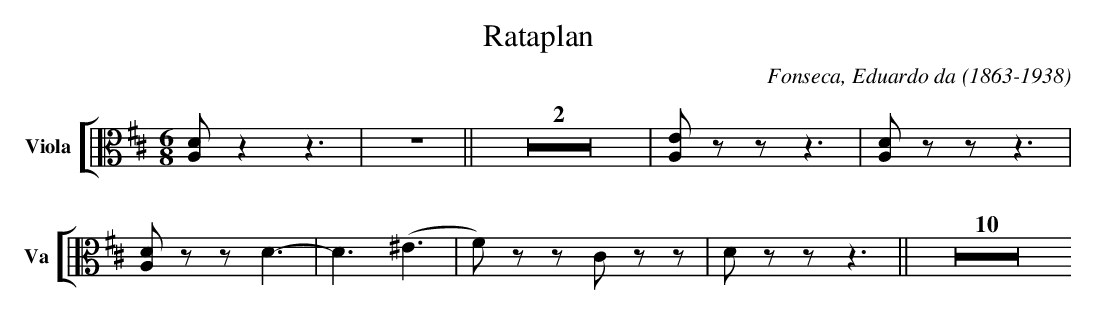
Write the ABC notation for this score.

X:1
T:Rataplan
C:Fonseca, Eduardo da (1863-1938)
M:6/8
L:1/4
K:D
V: 4 clef=alto name="Viola" sname="Va"
%%staves [ 4 ]
[L:1/8] [A,D]z2 z3 | Z || Z2 | [A,E] z z  z3 | [A,D] z z  z3 |  [A,D] z z  D3 -| D3 (^E3 | F) z z C z z | D z z z3 || Z10
